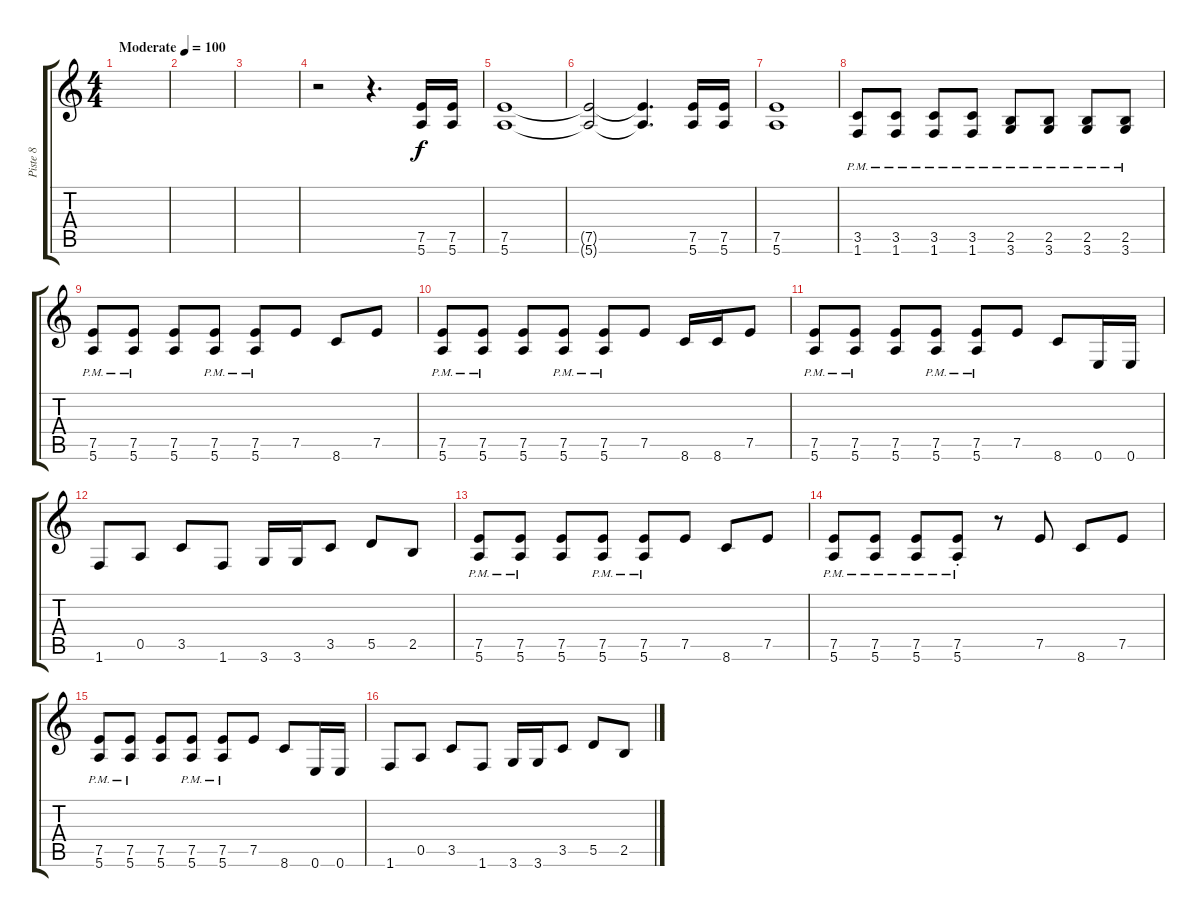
\track ("Piste 8" "Piste 8") {instrument distortionguitar}
\staff {score tabs}
\tuning (E4 B3 G3 D3 A2 E2) {hide}
\ts (4 4)
\tempo (100 "Moderate")
\clef g2
\ks c
|
|
|
r.2 r.4{d} (7.5 5.6).16 (7.5 5.6).16 |
(7.5 5.6).1 |
(7.5{t} 5.6{t}).2 (7.5{t} 5.6{t}).4{d} (7.5 5.6).16 (7.5 5.6).16 |
(7.5 5.6).1 |
(3.5{pm} 1.6{pm}).8 (3.5{pm} 1.6{pm}).8 (3.5{pm} 1.6{pm}).8 (3.5{pm} 1.6{pm}).8 (2.5{pm} 3.6{pm}).8 (2.5{pm} 3.6{pm}).8 (2.5{pm} 3.6{pm}).8 (2.5{pm} 3.6{pm}).8 |
(7.5{pm} 5.6{pm}).8 (7.5{pm} 5.6{pm}).8 (7.5 5.6).8 (7.5 5.6{pm}).8 (7.5{pm} 5.6{pm}).8 7.5.8 8.6.8 7.5.8 |
(7.5{pm} 5.6{pm}).8 (7.5{pm} 5.6{pm}).8 (7.5 5.6).8 (7.5{pm} 5.6{pm}).8 (7.5{pm} 5.6{pm}).8 7.5.8 8.6.16 8.6.16 7.5.8 |
(7.5{pm} 5.6{pm}).8 (7.5{pm} 5.6{pm}).8 (7.5 5.6).8 (7.5 5.6{pm}).8 (7.5{pm} 5.6{pm}).8 7.5.8 8.6.8 0.6.16 0.6.16 |
1.6.8 0.5.8 3.5.8 1.6.8 3.6.16 3.6.16 3.5.8 5.5.8 2.5.8 |
(7.5{pm} 5.6{pm}).8 (7.5{pm} 5.6{pm}).8 (7.5 5.6).8 (7.5 5.6{pm}).8 (7.5{pm} 5.6{pm}).8 7.5.8 8.6.8 7.5.8 |
(7.5{pm} 5.6{pm}).8 (7.5{pm} 5.6{pm}).8 (7.5 5.6{pm}).8 (7.5{pm} 5.6{st}).8 r.8 7.5.8 8.6.8 7.5.8 |
(7.5{pm} 5.6{pm}).8 (7.5{pm} 5.6{pm}).8 (7.5 5.6).8 (7.5 5.6{pm}).8 (7.5{pm} 5.6{pm}).8 7.5.8 8.6.8 0.6.16 0.6.16 |
1.6.8 0.5.8 3.5.8 1.6.8 3.6.16 3.6.16 3.5.8 5.5.8 2.5.8
